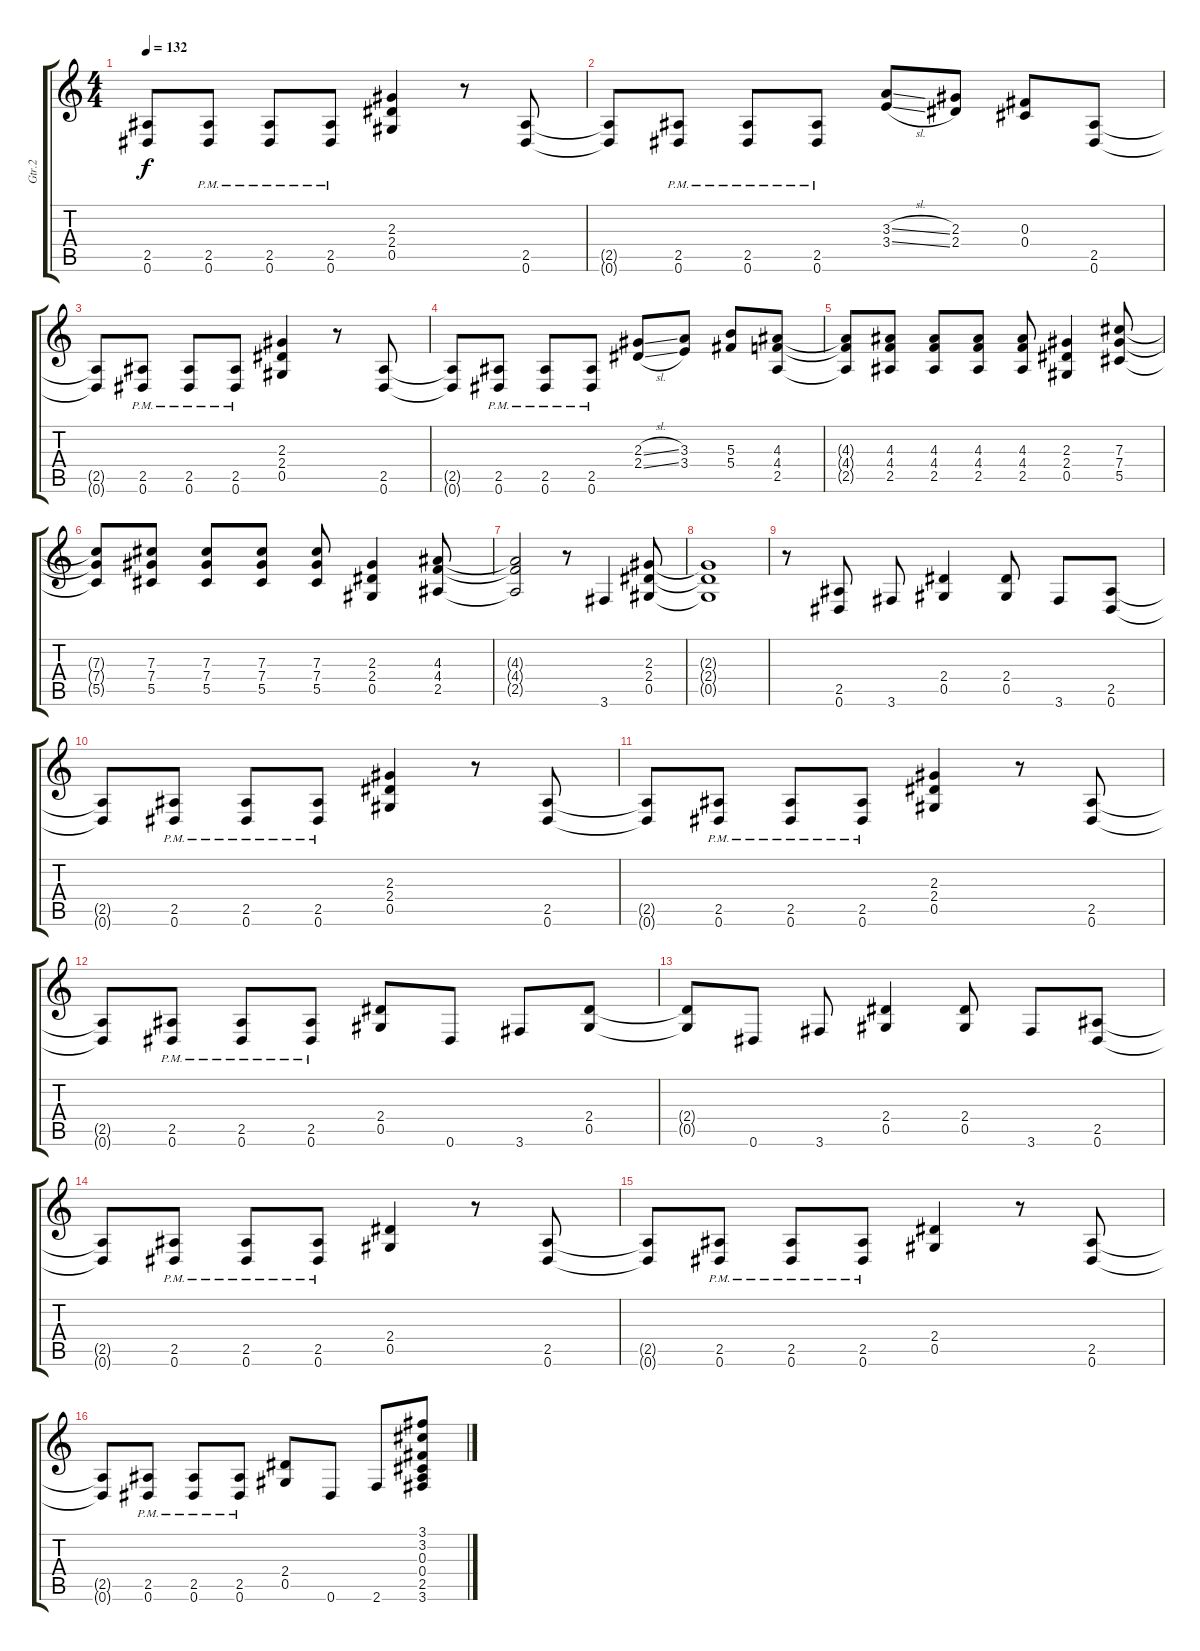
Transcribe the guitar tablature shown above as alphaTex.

\track ("Gtr.2" "Gtr.2") {instrument acousticguitarsteel}
\staff {score tabs}
\tuning (Eb4 Bb3 Gb3 Db3 Ab2 Eb2) {hide}
\ts (4 4)
\tempo 132
\clef g2
\ks c
(2.5{t} 0.6{t}).8{dy f} (2.5{pm} 0.6{pm}).8 (2.5{pm} 0.6{pm}).8 (2.5{pm} 0.6{pm}).8 (2.3 2.4 0.5).4 r.8 (2.5 0.6).8 |
(2.5{t} 0.6{t}).8 (2.5{pm} 0.6{pm}).8 (2.5{pm} 0.6{pm}).8 (2.5{pm} 0.6{pm}).8 (3.3{sl} 3.4{sl}).8 (2.3 2.4).8 (0.3 0.4).8 (2.5 0.6).8 |
(2.5{t} 0.6{t}).8 (2.5{pm} 0.6{pm}).8 (2.5{pm} 0.6{pm}).8 (2.5{pm} 0.6{pm}).8 (2.3 2.4 0.5).4 r.8 (2.5 0.6).8 |
(2.5{t} 0.6{t}).8 (2.5{pm} 0.6{pm}).8 (2.5{pm} 0.6{pm}).8 (2.5{pm} 0.6{pm}).8 (2.3{sl} 2.4{sl}).8 (3.3 3.4).8 (5.3 5.4).8 (4.3 4.4 2.5).8 |
(4.3{t} 4.4{t} 2.5{t}).8 (4.3 4.4 2.5).8 (4.3 4.4 2.5).8 (4.3 4.4 2.5).8 (4.3 4.4 2.5).8 (2.3 2.4 0.5).4 (7.3 7.4 5.5).8 |
(7.3{t} 7.4{t} 5.5{t}).8 (7.3 7.4 5.5).8 (7.3 7.4 5.5).8 (7.3 7.4 5.5).8 (7.3 7.4 5.5).8 (2.3 2.4 0.5).4 (4.3 4.4 2.5).8 |
(4.3{t} 4.4{t} 2.5{t}).2 r.8 3.6.4 (2.3 2.4 0.5).8 |
(2.3{t} 2.4{t} 0.5{t}).1 |
r.8 (2.5 0.6).8 3.6.8 (2.4 0.5).4 (2.4 0.5).8 3.6.8 (2.5 0.6).8 |
(2.5{t} 0.6{t}).8 (2.5{pm} 0.6{pm}).8 (2.5{pm} 0.6{pm}).8 (2.5{pm} 0.6{pm}).8 (2.3 2.4 0.5).4 r.8 (2.5 0.6).8 |
(2.5{t} 0.6{t}).8 (2.5{pm} 0.6{pm}).8 (2.5{pm} 0.6{pm}).8 (2.5{pm} 0.6{pm}).8 (2.3 2.4 0.5).4 r.8 (2.5 0.6).8 |
(2.5{t} 0.6{t}).8 (2.5{pm} 0.6{pm}).8 (2.5{pm} 0.6{pm}).8 (2.5{pm} 0.6{pm}).8 (2.4 0.5).8 0.6.8 3.6.8 (2.4 0.5).8 |
(2.4{t} 0.5{t}).8 0.6.8 3.6.8 (2.4 0.5).4 (2.4 0.5).8 3.6.8 (2.5 0.6).8 |
(2.5{t} 0.6{t}).8 (2.5{pm} 0.6{pm}).8 (2.5{pm} 0.6{pm}).8 (2.5{pm} 0.6{pm}).8 (2.4 0.5).4 r.8 (2.5 0.6).8 |
(2.5{t} 0.6{t}).8 (2.5{pm} 0.6{pm}).8 (2.5{pm} 0.6{pm}).8 (2.5{pm} 0.6{pm}).8 (2.4 0.5).4 r.8 (2.5 0.6).8 |
(2.5{t} 0.6{t}).8 (2.5{pm} 0.6{pm}).8 (2.5{pm} 0.6{pm}).8 (2.5{pm} 0.6{pm}).8 (2.4 0.5).8 0.6.8 2.6.8 (3.1 3.2 0.3 0.4 2.5 3.6).8
